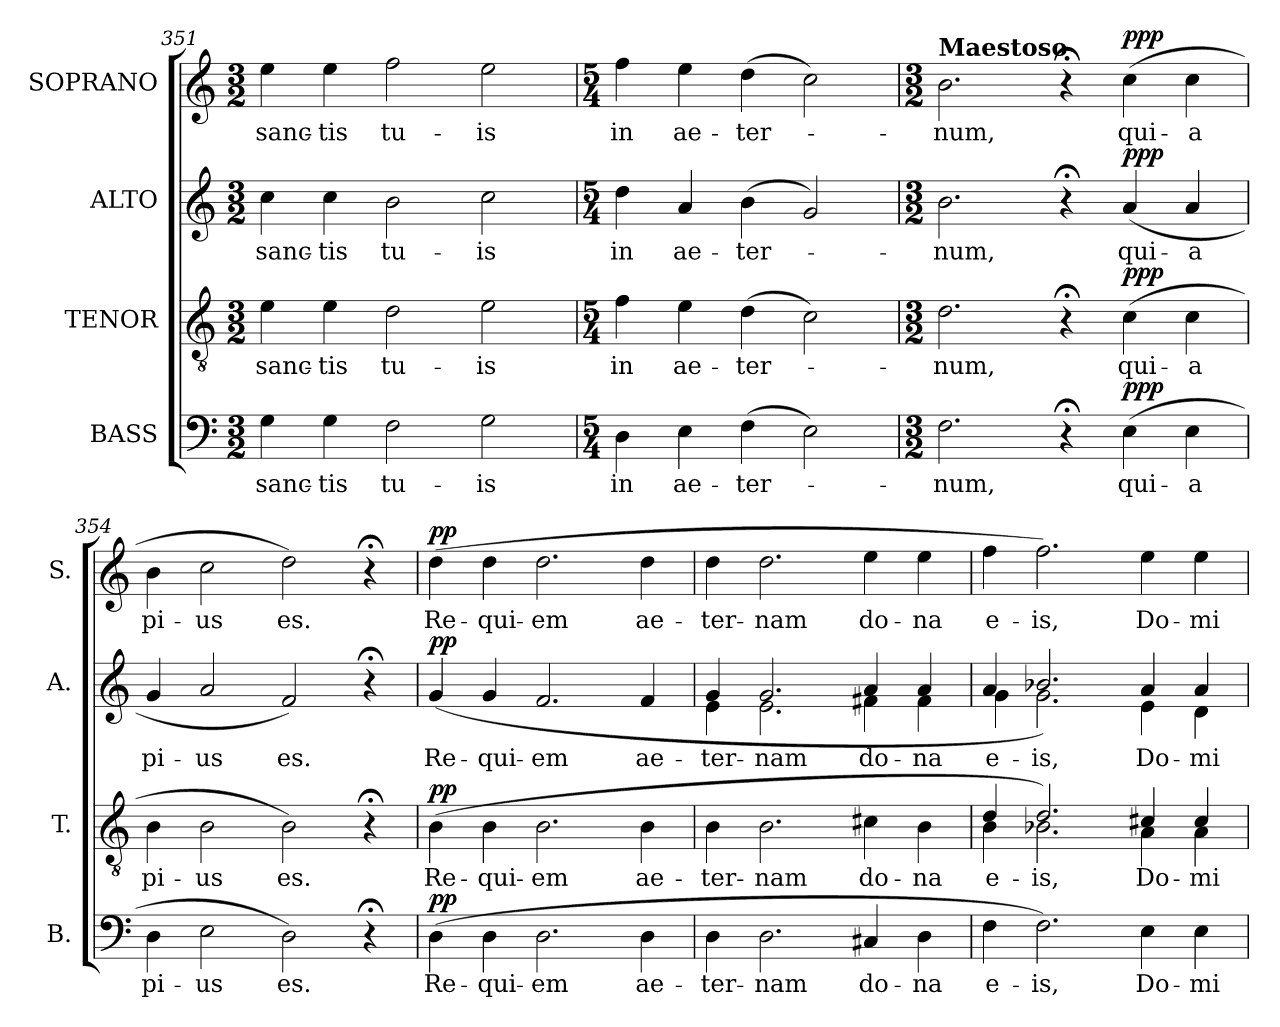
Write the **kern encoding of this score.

**kern	**text	**dynam	**kern	**text	**dynam	**kern	**text	**dynam	**kern	**text	**dynam
*part4	*part4	*part4	*part3	*part3	*part3	*part2	*part2	*part2	*part1	*part1	*part1
*staff4	*staff4	*staff4	*staff3	*staff3	*staff3	*staff2	*staff2	*staff2	*staff1	*staff1	*staff1
*I"BASS	*	*	*I"TENOR	*	*	*I"ALTO	*	*	*I"SOPRANO	*	*
*I'B.	*	*	*I'T.	*	*	*I'A.	*	*	*I'S.	*	*
*clefF4	*	*	*clefGv2	*	*	*clefG2	*	*	*clefG2	*	*
*	*	*	*ITrd7c12	*	*	*	*	*	*	*	*
*k[]	*	*	*k[]	*	*	*k[]	*	*	*k[]	*	*
*C:	*	*	*C:	*	*	*C:	*	*	*C:	*	*
*M3/2	*	*	*M3/2	*	*	*M3/2	*	*	*M3/2	*	*
=351	=351	=351	=351	=351	=351	=351	=351	=351	=351	=351	=351
!	!LO:LY:b:color=#000000	!	!	!	!	!	!	!	!	!	!
!	!	!	!	!LO:LY:b:color=#000000	!	!	!	!	!	!	!
!	!	!	!	!	!	!	!LO:LY:b:color=#000000	!	!	!	!
!	!	!	!	!	!	!	!	!	!	!LO:LY:b:color=#000000	!
4Gi\	sanc-	.	4Ei\	sanc-	.	4cci\	sanc-	.	4eei\	sanc-	.
!	!LO:LY:b:color=#000000	!	!	!	!	!	!	!	!	!	!
!	!	!	!	!LO:LY:b:color=#000000	!	!	!	!	!	!	!
!	!	!	!	!	!	!	!LO:LY:b:color=#000000	!	!	!	!
!	!	!	!	!	!	!	!	!	!	!LO:LY:b:color=#000000	!
4Gi\	-tis	.	4Ei\	-tis	.	4cci\	-tis	.	4eei\	-tis	.
!	!LO:LY:b:color=#000000	!	!	!	!	!	!	!	!	!	!
!	!	!	!	!LO:LY:b:color=#000000	!	!	!	!	!	!	!
!	!	!	!	!	!	!	!LO:LY:b:color=#000000	!	!	!	!
!	!	!	!	!	!	!	!	!	!	!LO:LY:b:color=#000000	!
2Fi\	tu-	.	2Di\	tu-	.	2bi\	tu-	.	2ffi\	tu-	.
!	!LO:LY:b:color=#000000	!	!	!	!	!	!	!	!	!	!
!	!	!	!	!LO:LY:b:color=#000000	!	!	!	!	!	!	!
!	!	!	!	!	!	!	!LO:LY:b:color=#000000	!	!	!	!
!	!	!	!	!	!	!	!	!	!	!LO:LY:b:color=#000000	!
2Gi\	-is	.	2Ei\	-is	.	2cci\	-is	.	2eei\	-is	.
=352	=352	=352	=352	=352	=352	=352	=352	=352	=352	=352	=352
*M5/4	*	*	*M5/4	*	*	*M5/4	*	*	*M5/4	*	*
!	!LO:LY:b:color=#000000	!	!	!	!	!	!	!	!	!	!
!	!	!	!	!LO:LY:b:color=#000000	!	!	!	!	!	!	!
!	!	!	!	!	!	!	!LO:LY:b:color=#000000	!	!	!	!
!	!	!	!	!	!	!	!	!	!	!LO:LY:b:color=#000000	!
4Di\	in	.	4Fi\	in	.	4ddi\	in	.	4ffi\	in	.
!	!LO:LY:b:color=#000000	!	!	!	!	!	!	!	!	!	!
!	!	!	!	!LO:LY:b:color=#000000	!	!	!	!	!	!	!
!	!	!	!	!	!	!	!LO:LY:b:color=#000000	!	!	!	!
!	!	!	!	!	!	!	!	!	!	!LO:LY:b:color=#000000	!
4Ei\	ae-	.	4Ei\	ae-	.	4ai/	ae-	.	4eei\	ae-	.
!	!LO:LY:b:color=#000000	!	!	!	!	!	!	!	!	!	!
!	!	!	!	!LO:LY:b:color=#000000	!	!	!	!	!	!	!
!	!	!	!	!	!	!	!LO:LY:b:color=#000000	!	!	!	!
!	!	!	!	!	!	!	!	!	!	!LO:LY:b:color=#000000	!
(4Fi\	-ter-	.	(4Di\	-ter-	.	(4bi\	-ter-	.	(4ddi\	-ter-	.
2Ei\)	.	.	2Ci\)	.	.	2gi/)	.	.	2cci\)	.	.
!!LO:LB:g=z
=353	=353	=353	=353	=353	=353	=353	=353	=353	=353	=353	=353
*M3/2	*	*	*M3/2	*	*	*M3/2	*	*	*M3/2	*	*
!	!LO:LY:b:color=#000000	!	!	!	!	!	!	!	!	!	!
!	!	!	!	!LO:LY:b:color=#000000	!	!	!	!	!	!	!
!	!	!	!	!	!	!	!LO:LY:b:color=#000000	!	!	!	!
*	*	*	*	*	*	*	*	*	*MM70	*	*
!	!	!	!	!	!	!	!	!	!LO:TX:a:B:t=Maestoso	!	!
!	!	!	!	!	!	!	!	!	!	!LO:LY:b:color=#000000	!
2.Fi\	-num,	.	2.Di\	-num,	.	2.bi\	-num,	.	2.bi\	-num,	.
4r;	.	.	4r;	.	.	4r;	.	.	4r;	.	.
!	!LO:LY:b:color=#000000	!	!	!	!	!	!	!	!	!	!
!	!	!	!	!LO:LY:b:color=#000000	!	!	!	!	!	!	!
!	!	!	!	!	!	!	!LO:LY:b:color=#000000	!	!	!	!
!	!	!	!	!	!	!	!	!	!	!LO:LY:b:color=#000000	!
(4Ei\	qui-	ppp	(4Ci\	qui-	ppp	(4ai/	qui-	ppp	(4cci\	qui-	ppp
!	!LO:LY:b:color=#000000	!	!	!	!	!	!	!	!	!	!
!	!	!	!	!LO:LY:b:color=#000000	!	!	!	!	!	!	!
!	!	!	!	!	!	!	!LO:LY:b:color=#000000	!	!	!	!
!	!	!	!	!	!	!	!	!	!	!LO:LY:b:color=#000000	!
4Ei\	-a	.	4Ci\	-a	.	4ai/	-a	.	4cci\	-a	.
=354	=354	=354	=354	=354	=354	=354	=354	=354	=354	=354	=354
!	!LO:LY:b:color=#000000	!	!	!	!	!	!	!	!	!	!
!	!	!	!	!LO:LY:b:color=#000000	!	!	!	!	!	!	!
!	!	!	!	!	!	!	!LO:LY:b:color=#000000	!	!	!	!
!	!	!	!	!	!	!	!	!	!	!LO:LY:b:color=#000000	!
4Di\	pi-	.	4BBi\	pi-	.	4gi/	pi-	.	4bi\	pi-	.
!	!LO:LY:b:color=#000000	!	!	!	!	!	!	!	!	!	!
!	!	!	!	!LO:LY:b:color=#000000	!	!	!	!	!	!	!
!	!	!	!	!	!	!	!LO:LY:b:color=#000000	!	!	!	!
!	!	!	!	!	!	!	!	!	!	!LO:LY:b:color=#000000	!
2Ei\	-us	.	2BBi\	-us	.	2ai/	-us	.	2cci\	-us	.
!	!LO:LY:b:color=#000000	!	!	!	!	!	!	!	!	!	!
!	!	!	!	!LO:LY:b:color=#000000	!	!	!	!	!	!	!
!	!	!	!	!	!	!	!LO:LY:b:color=#000000	!	!	!	!
!	!	!	!	!	!	!	!	!	!	!LO:LY:b:color=#000000	!
2Di\)	es.	.	2BBi\)	es.	.	2fi/)	es.	.	2ddi\)	es.	.
4r;	.	.	4r;	.	.	4r;	.	.	4r;	.	.
=355	=355	=355	=355	=355	=355	=355	=355	=355	=355	=355	=355
!	!LO:LY:b:color=#000000	!	!	!	!	!	!	!	!	!	!
!	!	!	!	!LO:LY:b:color=#000000	!	!	!	!	!	!	!
!	!	!	!	!	!	!	!LO:LY:b:color=#000000	!	!	!	!
!	!	!	!	!	!	!	!	!	!	!LO:LY:b:color=#000000	!
(4Di\	Re-	pp	(4BBi\	Re-	pp	(4gi/	Re-	pp	(4ddi\	Re-	pp
!	!LO:LY:b:color=#000000	!	!	!	!	!	!	!	!	!	!
!	!	!	!	!LO:LY:b:color=#000000	!	!	!	!	!	!	!
!	!	!	!	!	!	!	!LO:LY:b:color=#000000	!	!	!	!
!	!	!	!	!	!	!	!	!	!	!LO:LY:b:color=#000000	!
4Di\	-qui-	.	4BBi\	-qui-	.	4gi/	-qui-	.	4ddi\	-qui-	.
!	!LO:LY:b:color=#000000	!	!	!	!	!	!	!	!	!	!
!	!	!	!	!LO:LY:b:color=#000000	!	!	!	!	!	!	!
!	!	!	!	!	!	!	!LO:LY:b:color=#000000	!	!	!	!
!	!	!	!	!	!	!	!	!	!	!LO:LY:b:color=#000000	!
2.Di\	-em	.	2.BBi\	-em	.	2.fi/	-em	.	2.ddi\	-em	.
!	!LO:LY:b:color=#000000	!	!	!	!	!	!	!	!	!	!
!	!	!	!	!LO:LY:b:color=#000000	!	!	!	!	!	!	!
!	!	!	!	!	!	!	!LO:LY:b:color=#000000	!	!	!	!
!	!	!	!	!	!	!	!	!	!	!LO:LY:b:color=#000000	!
4Di\	ae-	.	4BBi\	ae-	.	4fi/	ae-	.	4ddi\	ae-	.
=356	=356	=356	=356	=356	=356	=356	=356	=356	=356	=356	=356
!	!LO:LY:b:color=#000000	!	!	!	!	!	!	!	!	!	!
!	!	!	!	!LO:LY:b:color=#000000	!	!	!	!	!	!	!
!	!	!	!	!	!	!	!LO:LY:b:color=#000000	!	!	!	!
*	*	*	*	*	*	*^	*	*	*	*	*
!	!	!	!	!	!	!	!	!	!	!	!LO:LY:b:color=#000000	!
4Di\	-ter-	.	4BBi\	-ter-	.	4gi/	4ei\	-ter-	.	4ddi\	-ter-	.
!	!LO:LY:b:color=#000000	!	!	!	!	!	!	!	!	!	!	!
!	!	!	!	!LO:LY:b:color=#000000	!	!	!	!	!	!	!	!
!	!	!	!	!	!	!	!	!LO:LY:b:color=#000000	!	!	!	!
!	!	!	!	!	!	!	!	!	!	!	!LO:LY:b:color=#000000	!
2.Di\	-nam	.	2.BBi\	-nam	.	2.gi/	2.ei\	-nam	.	2.ddi\	-nam	.
!	!LO:LY:b:color=#000000	!	!	!	!	!	!	!	!	!	!	!
!	!	!	!	!LO:LY:b:color=#000000	!	!	!	!	!	!	!	!
!	!	!	!	!	!	!	!	!LO:LY:b:color=#000000	!	!	!	!
!	!	!	!	!	!	!	!	!	!	!	!LO:LY:b:color=#000000	!
4C#Xi/	do-	.	4C#Xi\	do-	.	4ai/	4f#Xi\	do-	.	4eei\	do-	.
!	!LO:LY:b:color=#000000	!	!	!	!	!	!	!	!	!	!	!
!	!	!	!	!LO:LY:b:color=#000000	!	!	!	!	!	!	!	!
!	!	!	!	!	!	!	!	!LO:LY:b:color=#000000	!	!	!	!
!	!	!	!	!	!	!	!	!	!	!	!LO:LY:b:color=#000000	!
4Di\	-na	.	4BBi\	-na	.	4ai/	4f#i\	-na	.	4eei\	-na	.
!!LO:PB:g=z
=357	=357	=357	=357	=357	=357	=357	=357	=357	=357	=357	=357	=357
!	!LO:LY:b:color=#000000	!	!	!	!	!	!	!	!	!	!	!
!	!	!	!	!LO:LY:b:color=#000000	!	!	!	!	!	!	!	!
*	*	*	*^	*	*	*	*	*	*	*	*	*
!	!	!	!	!	!	!	!	!	!LO:LY:b:color=#000000	!	!	!	!
!	!	!	!	!	!	!	!	!	!	!	!	!LO:LY:b:color=#000000	!
4Fi\	e-	.	4Di/	4BBi\	e-	.	4ai/	4gi\	e-	.	4ffi\	e-	.
!	!LO:LY:b:color=#000000	!	!	!	!	!	!	!	!	!	!	!	!
!	!	!	!	!	!LO:LY:b:color=#000000	!	!	!	!	!	!	!	!
!	!	!	!	!	!	!	!	!	!LO:LY:b:color=#000000	!	!	!	!
!	!	!	!	!	!	!	!	!	!	!	!	!LO:LY:b:color=#000000	!
2.Fi\)	-is,	.	2.Di/)	2.BB-Xi\	-is,	.	2.b-Xi/)	2.gi\	-is,	.	2.ffi\)	-is,	.
!	!LO:LY:b:color=#000000	!	!	!	!	!	!	!	!	!	!	!	!
!	!	!	!	!	!LO:LY:b:color=#000000	!	!	!	!	!	!	!	!
!	!	!	!	!	!	!	!	!	!LO:LY:b:color=#000000	!	!	!	!
!	!	!	!	!	!	!	!	!	!	!	!	!LO:LY:b:color=#000000	!
4Ei\	Do-	.	4C#Xi/	4AAi\	Do-	.	4ai/	4ei\	Do-	.	4eei\	Do-	.
!	!LO:LY:b:color=#000000	!	!	!	!	!	!	!	!	!	!	!	!
!	!	!	!	!	!LO:LY:b:color=#000000	!	!	!	!	!	!	!	!
!	!	!	!	!	!	!	!	!	!LO:LY:b:color=#000000	!	!	!	!
!	!	!	!	!	!	!	!	!	!	!	!	!LO:LY:b:color=#000000	!
4Ei\	-mi-	.	4C#i/	4AAi\	-mi-	.	4ai/	4di\	-mi-	.	4eei\	-mi-	.
*	*	*	*v	*v	*	*	*	*	*	*	*	*	*
*	*	*	*	*	*	*v	*v	*	*	*	*	*
=	=	=	=	=	=	=	=	=	=	=	=
*-	*-	*-	*-	*-	*-	*-	*-	*-	*-	*-	*-
